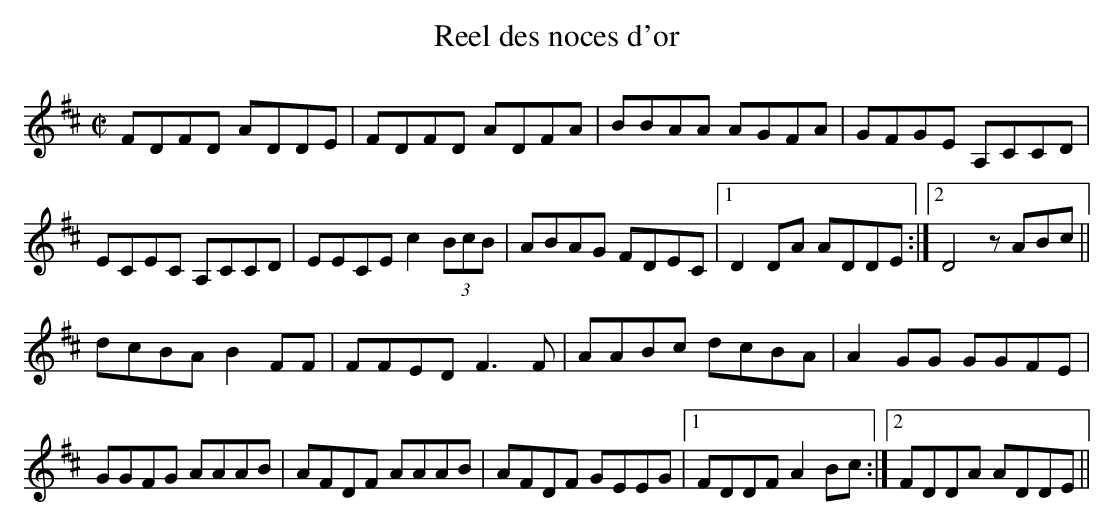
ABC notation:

X:1
T:Reel des noces d'or
M:C|
L:1/8
K:D
FDFD ADDE|FDFD ADFA|BBAA AGFA|GFGE A,CCD|
ECEC A,CCD|EECE c2 (3BcB|ABAG FDEC|1 D2DA ADDE:|2 D4 zABc||
dcBA B2FF|FFED F3F|AABc dcBA|A2 GG GGFE|
GGFG AAAB|AFDF  AAAB|AFDF GEEG|1 FDDF A2 Bc:|2 FDDA ADDE||
